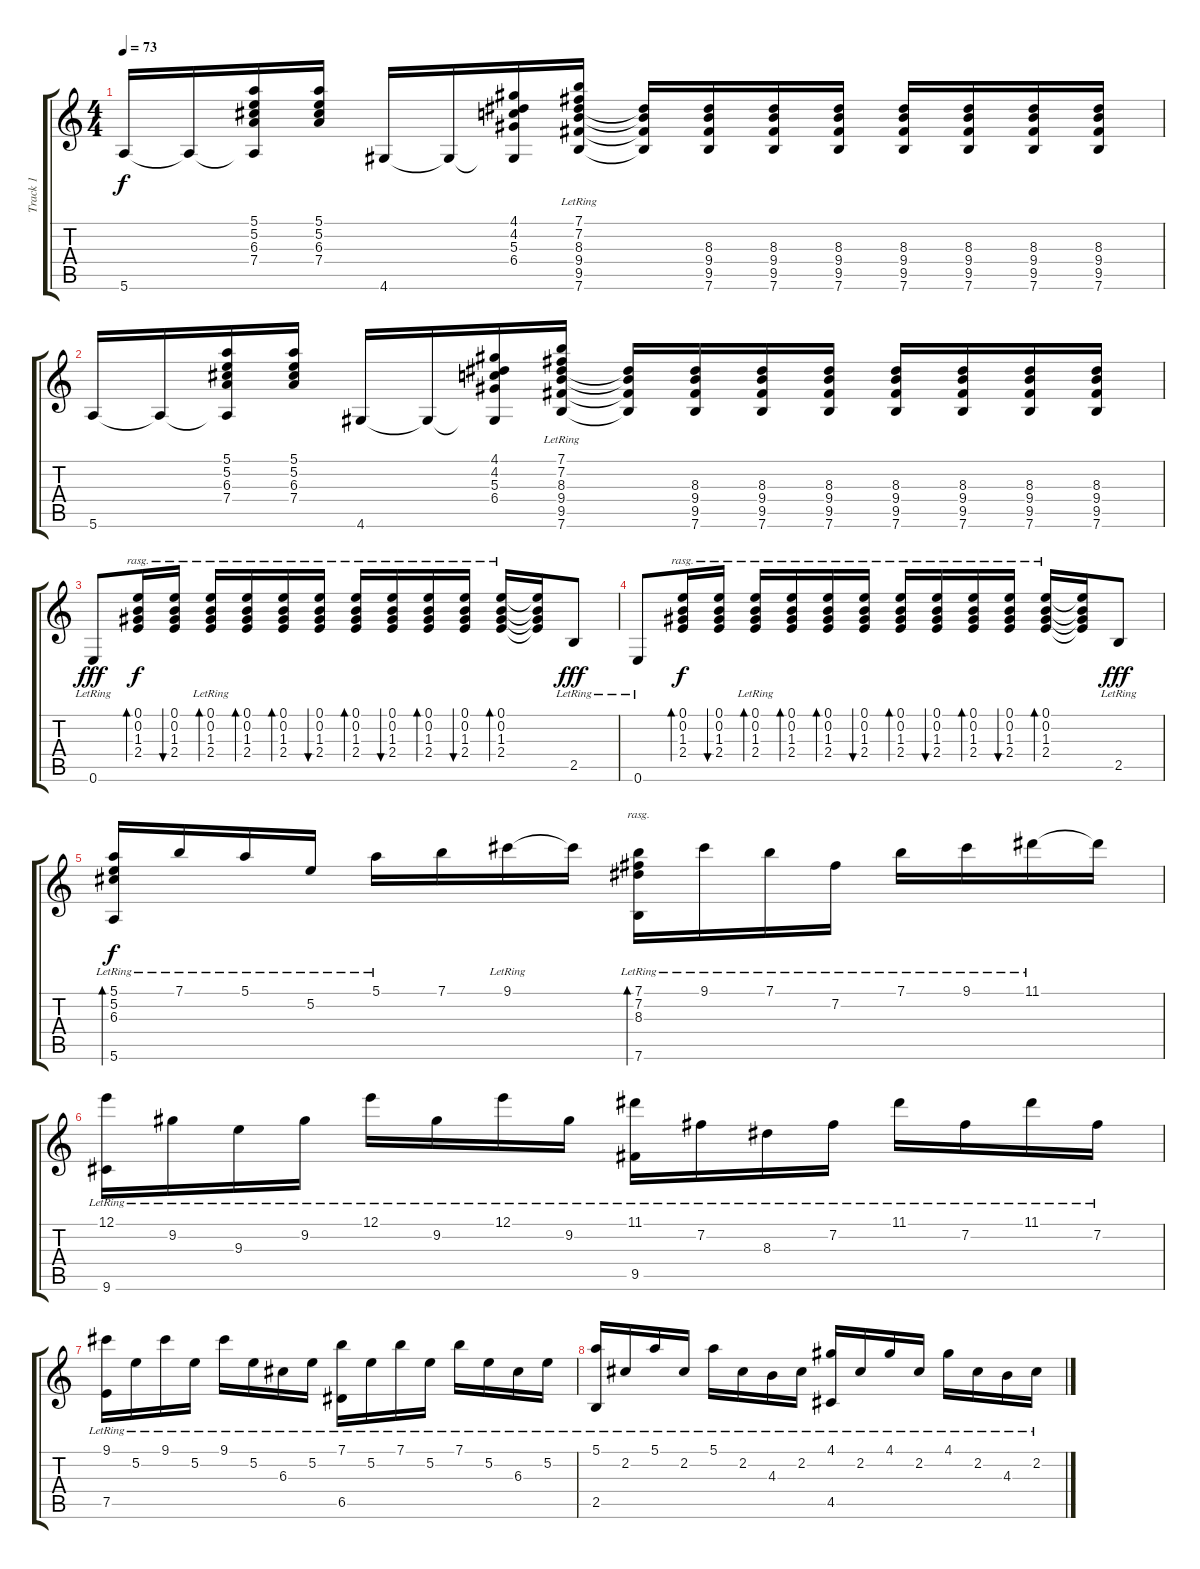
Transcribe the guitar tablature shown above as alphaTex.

\track ("Track 1" "Track 1") {instrument acousticguitarnylon}
\staff {score tabs}
\tuning (E4 B3 G3 D3 A2 E2) {hide}
\ts (4 4)
\tempo 73
\clef g2
\ks c
5.6.16{dy f} 5.6{t}.16 (5.1 5.2 6.3 7.4 5.6{t}).16 (5.1 5.2 6.3 7.4).16 4.6.16 4.6{t}.16 (4.1 4.2 5.3 6.4 4.6{t}).16 (7.1{lr} 7.2{lr} 8.3{lr} 9.4{lr} 9.5{lr} 7.6{lr}).16 (8.3{t} 9.4{t} 9.5{t} 7.6{t}).16 (8.3 9.4 9.5 7.6).16 (8.3 9.4 9.5 7.6).16 (8.3 9.4 9.5 7.6).16 (8.3 9.4 9.5 7.6).16 (8.3 9.4 9.5 7.6).16 (8.3 9.4 9.5 7.6).16 (8.3 9.4 9.5 7.6).16 |
5.6.16 5.6{t}.16 (5.1 5.2 6.3 7.4 5.6{t}).16 (5.1 5.2 6.3 7.4).16 4.6.16 4.6{t}.16 (4.1 4.2 5.3 6.4 4.6{t}).16 (7.1{lr} 7.2{lr} 8.3{lr} 9.4{lr} 9.5{lr} 7.6{lr}).16 (8.3{t} 9.4{t} 9.5{t} 7.6{t}).16 (8.3 9.4 9.5 7.6).16 (8.3 9.4 9.5 7.6).16 (8.3 9.4 9.5 7.6).16 (8.3 9.4 9.5 7.6).16 (8.3 9.4 9.5 7.6).16 (8.3 9.4 9.5 7.6).16 (8.3 9.4 9.5 7.6).16 |
0.6{lr}.8{dy fff} (0.1 0.2 1.3 2.4).16{bd 60 rasg ii dy f} (0.1 0.2 1.3 2.4).16{bu 120 rasg ii} (0.1 0.2 1.3{lr} 2.4{lr}).16{bd 60 rasg ii} (0.1 0.2 1.3 2.4).16{bd 60 rasg ii} (0.1 0.2 1.3 2.4).16{bd 60 rasg ii} (0.1 0.2 1.3 2.4).16{bu 60 rasg ii} (0.1 0.2 1.3 2.4).16{bd 60 rasg ii} (0.1 0.2 1.3 2.4).16{bu 60 rasg ii} (0.1 0.2 1.3 2.4).16{bd 60 rasg ii} (0.1 0.2 1.3 2.4).16{bu 60 rasg ii} (0.1 0.2 1.3 2.4).16{bd 60 rasg ii} (0.1{t} 0.2{t} 1.3{t} 2.4{t}).16 2.5{lr}.8{dy fff} |
0.6{lr}.8 (0.1 0.2 1.3 2.4).16{bd 60 rasg ii dy f} (0.1 0.2 1.3 2.4).16{bu 120 rasg ii} (0.1 0.2 1.3{lr} 2.4{lr}).16{bd 60 rasg ii} (0.1 0.2 1.3 2.4).16{bd 60 rasg ii} (0.1 0.2 1.3 2.4).16{bd 60 rasg ii} (0.1 0.2 1.3 2.4).16{bu 60 rasg ii} (0.1 0.2 1.3 2.4).16{bd 60 rasg ii} (0.1 0.2 1.3 2.4).16{bu 60 rasg ii} (0.1 0.2 1.3 2.4).16{bd 60 rasg ii} (0.1 0.2 1.3 2.4).16{bu 60 rasg ii} (0.1 0.2 1.3 2.4).16{bd 60 rasg ii} (0.1{t} 0.2{t} 1.3{t} 2.4{t}).16 2.5{lr}.8{dy fff} |
(5.1{lr} 5.2{lr} 6.3{lr} 5.6{lr}).16{bd 480 dy f} 7.1{lr}.16 5.1{lr}.16 5.2{lr}.16 5.1{lr}.16 7.1.16 9.1{lr}.16 9.1{t}.16 (7.1{lr} 7.2{lr} 8.3{lr} 7.6{lr}).16{bd 480 rasg ii} 9.1{lr}.16 7.1{lr}.16 7.2{lr}.16 7.1{lr}.16 9.1{lr}.16 11.1{lr}.16 11.1{t}.16 |
(12.1{lr} 9.6{lr}).16 9.2{lr}.16 9.3{lr}.16 9.2{lr}.16 12.1{lr}.16 9.2{lr}.16 12.1{lr}.16 9.2{lr}.16 (11.1{lr} 9.5{lr}).16 7.2{lr}.16 8.3{lr}.16 7.2{lr}.16 11.1{lr}.16 7.2{lr}.16 11.1{lr}.16 7.2{lr}.16 |
(9.1{lr} 7.5{lr}).16 5.2{lr}.16 9.1{lr}.16 5.2{lr}.16 9.1{lr}.16 5.2{lr}.16 6.3{lr}.16 5.2{lr}.16 (7.1{lr} 6.5{lr}).16 5.2{lr}.16 7.1{lr}.16 5.2{lr}.16 7.1{lr}.16 5.2{lr}.16 6.3{lr}.16 5.2{lr}.16 |
(5.1{lr} 2.5{lr}).16 2.2{lr}.16 5.1{lr}.16 2.2{lr}.16 5.1{lr}.16 2.2{lr}.16 4.3{lr}.16 2.2{lr}.16 (4.1{lr} 4.5{lr}).16 2.2{lr}.16 4.1{lr}.16 2.2{lr}.16 4.1{lr}.16 2.2{lr}.16 4.3{lr}.16 2.2{lr}.16
